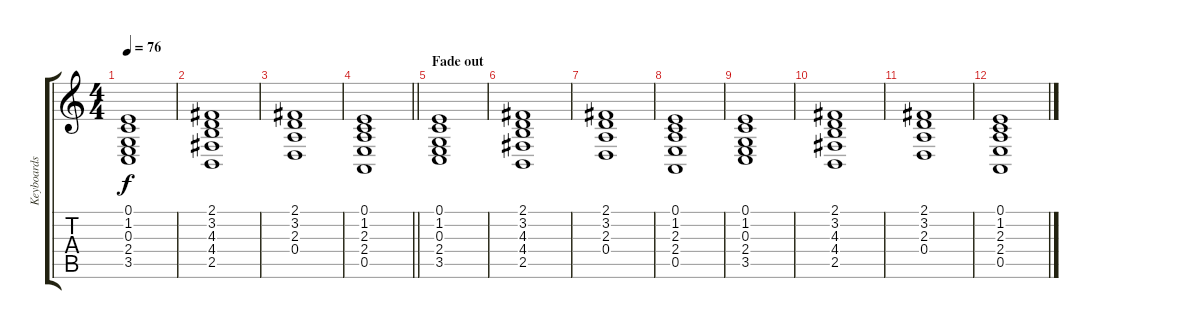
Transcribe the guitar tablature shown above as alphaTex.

\track ("Keyboards 1" "Keyboards ") {instrument stringensemble1}
\staff {score tabs}
\tuning (E4 B3 G3 D3 A2 E2) {hide}
\ts (4 4)
\tempo 76
\clef g2
\ks c
(0.1 1.2 0.3 2.4 3.5).1{dy f} |
(2.1 3.2 4.3 4.4 2.5).1 |
(2.1 3.2 2.3 0.4).1 |
\barLineRight lightlight
(0.1 1.2 2.3 2.4 0.5).1 |
\section ("" "Fade out")
(0.1 1.2 0.3 2.4 3.5).1 |
(2.1 3.2 4.3 4.4 2.5).1 |
(2.1 3.2 2.3 0.4).1 |
(0.1 1.2 2.3 2.4 0.5).1 |
(0.1 1.2 0.3 2.4 3.5).1 |
(2.1 3.2 4.3 4.4 2.5).1 |
(2.1 3.2 2.3 0.4).1 |
(0.1 1.2 2.3 2.4 0.5).1
